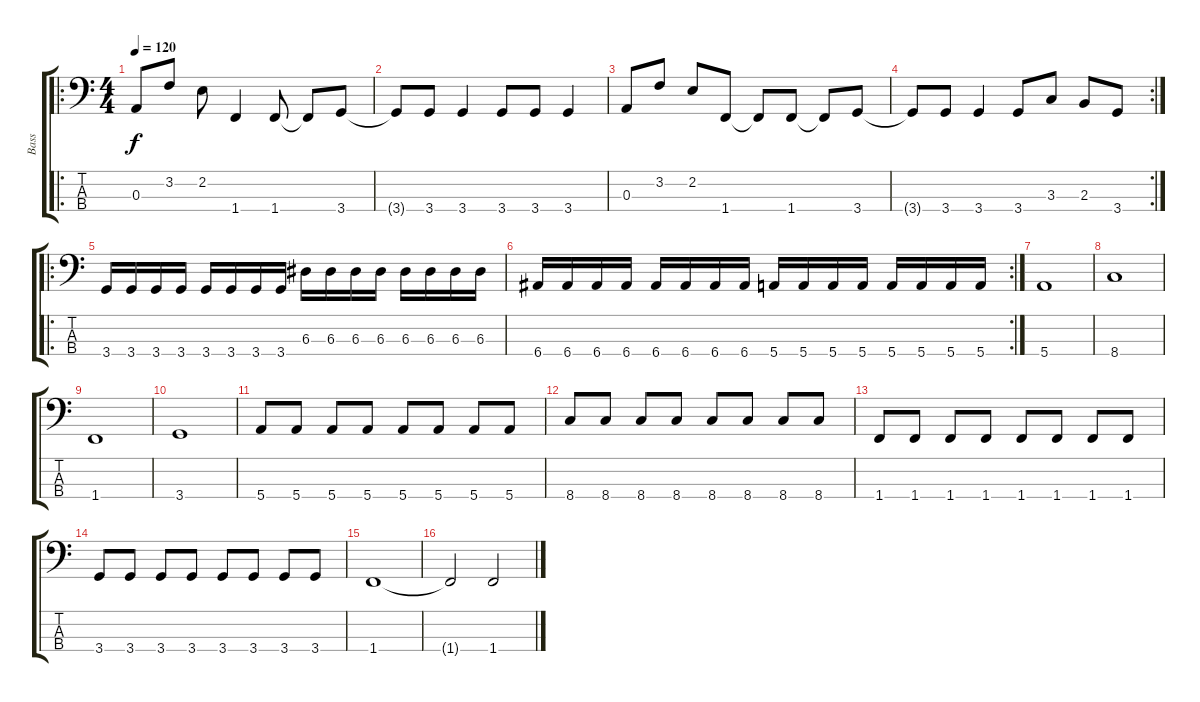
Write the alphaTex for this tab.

\track ("Bass" "Bass") {instrument electricbassfinger}
\staff {score tabs}
\tuning (G2 D2 A1 E1) {hide}
\ro
\ts (4 4)
\tempo 120
\clef f4
\ks c
0.3.8{dy f} 3.2.8 2.2.8 1.4.4 1.4.8 1.4{t}.8 3.4.8 |
3.4{t}.8 3.4.8 3.4.4 3.4.8 3.4.8 3.4.4 |
0.3.8 3.2.8 2.2.8 1.4.8 1.4{t}.8 1.4.8 1.4{t}.8 3.4.8 |
\rc 2
3.4{t}.8 3.4.8 3.4.4 3.4.8 3.3.8 2.3.8 3.4.8 |
\ro
3.4.16 3.4.16 3.4.16 3.4.16 3.4.16 3.4.16 3.4.16 3.4.16 6.3.16 6.3.16 6.3.16 6.3.16 6.3.16 6.3.16 6.3.16 6.3.16 |
\rc 2
6.4.16 6.4.16 6.4.16 6.4.16 6.4.16 6.4.16 6.4.16 6.4.16 5.4.16 5.4.16 5.4.16 5.4.16 5.4.16 5.4.16 5.4.16 5.4.16 |
5.4.1 |
8.4.1 |
1.4.1 |
3.4.1 |
5.4.8 5.4.8 5.4.8 5.4.8 5.4.8 5.4.8 5.4.8 5.4.8 |
8.4.8 8.4.8 8.4.8 8.4.8 8.4.8 8.4.8 8.4.8 8.4.8 |
1.4.8 1.4.8 1.4.8 1.4.8 1.4.8 1.4.8 1.4.8 1.4.8 |
3.4.8 3.4.8 3.4.8 3.4.8 3.4.8 3.4.8 3.4.8 3.4.8 |
1.4.1 |
1.4{t}.2 1.4.2
